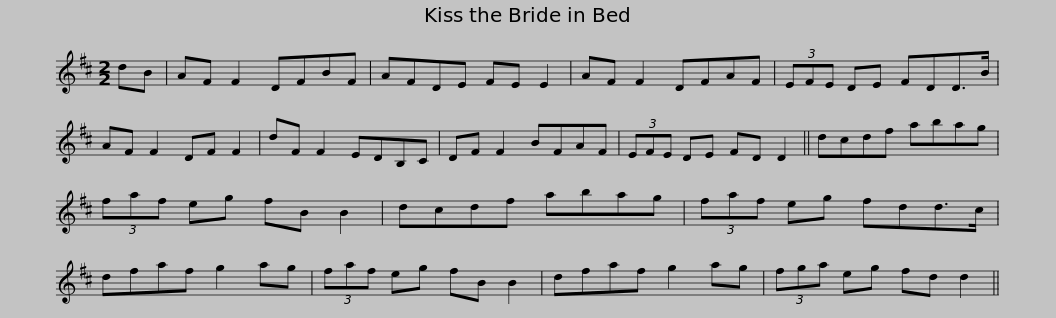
X:1
L:1/8
M:2/2
I:linebreak $
K:D
V:1 treble
V:1
 dB | AF F2 DFBF | AFDE FE E2 | AF F2 DFAF | (3EFE DE FDD>B | %5
 AF F2 DF F2 |$ dF F2 EDB,C | DF F2 BFAF | (3EFE DE FD D2 || dcdf abag | %10
 (3faf eg fB B2 |$ dcdf abag | (3faf eg fdd>c | dfaf g2 ag | (3faf eg fB B2 | %15
 dfaf g2 ag |$ (3fga eg fd d2 || %17
